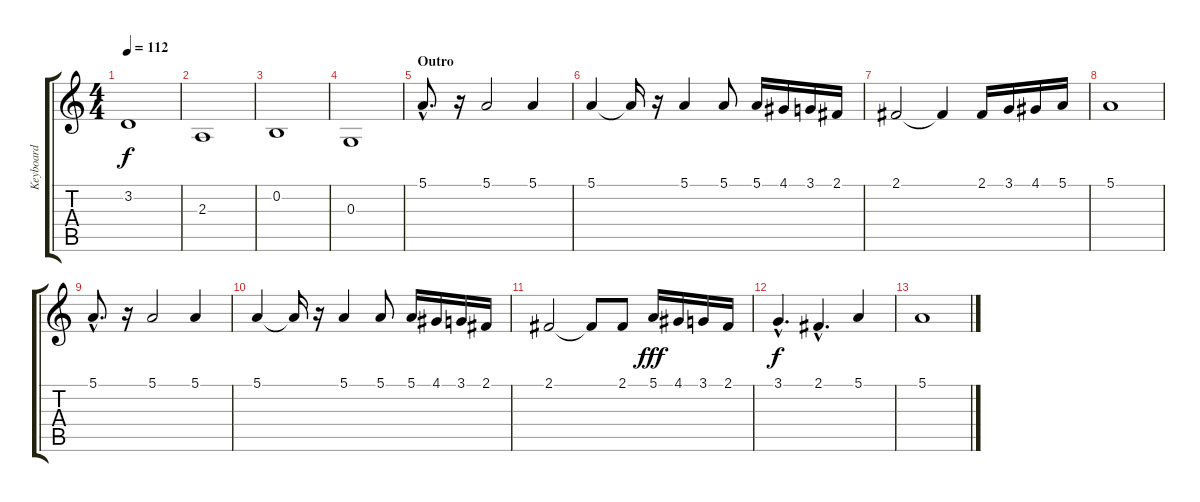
\track ("Keyboard" "Keyboard") {instrument stringensemble2}
\staff {score tabs}
\tuning (E4 B3 G3 D3 A2 E2) {hide}
\ts (4 4)
\tempo 112
\clef g2
\ks c
3.2.1{dy f} |
2.3.1 |
0.2.1 |
0.3.1 |
\section ("" "Outro")
5.1{hac}.8{d volume 11} r.16 5.1.2 5.1.4 |
5.1.4 5.1{t}.16 r.16 5.1.4 5.1.8 5.1.16 4.1.16 3.1.16 2.1.16 |
2.1.2 2.1{t}.4 2.1.16 3.1.16 4.1.16 5.1.16 |
5.1.1 |
5.1{hac}.8{d volume 11} r.16 5.1.2 5.1.4 |
5.1.4 5.1{t}.16 r.16 5.1.4 5.1.8 5.1.16 4.1.16 3.1.16 2.1.16 |
2.1.2 2.1{t}.8 2.1.8 5.1.16{dy fff} 4.1.16 3.1.16 2.1.16 |
3.1{hac}.4{d dy f volume 11} 2.1{hac}.4{d} 5.1.4 |
5.1.1{volume 8}
